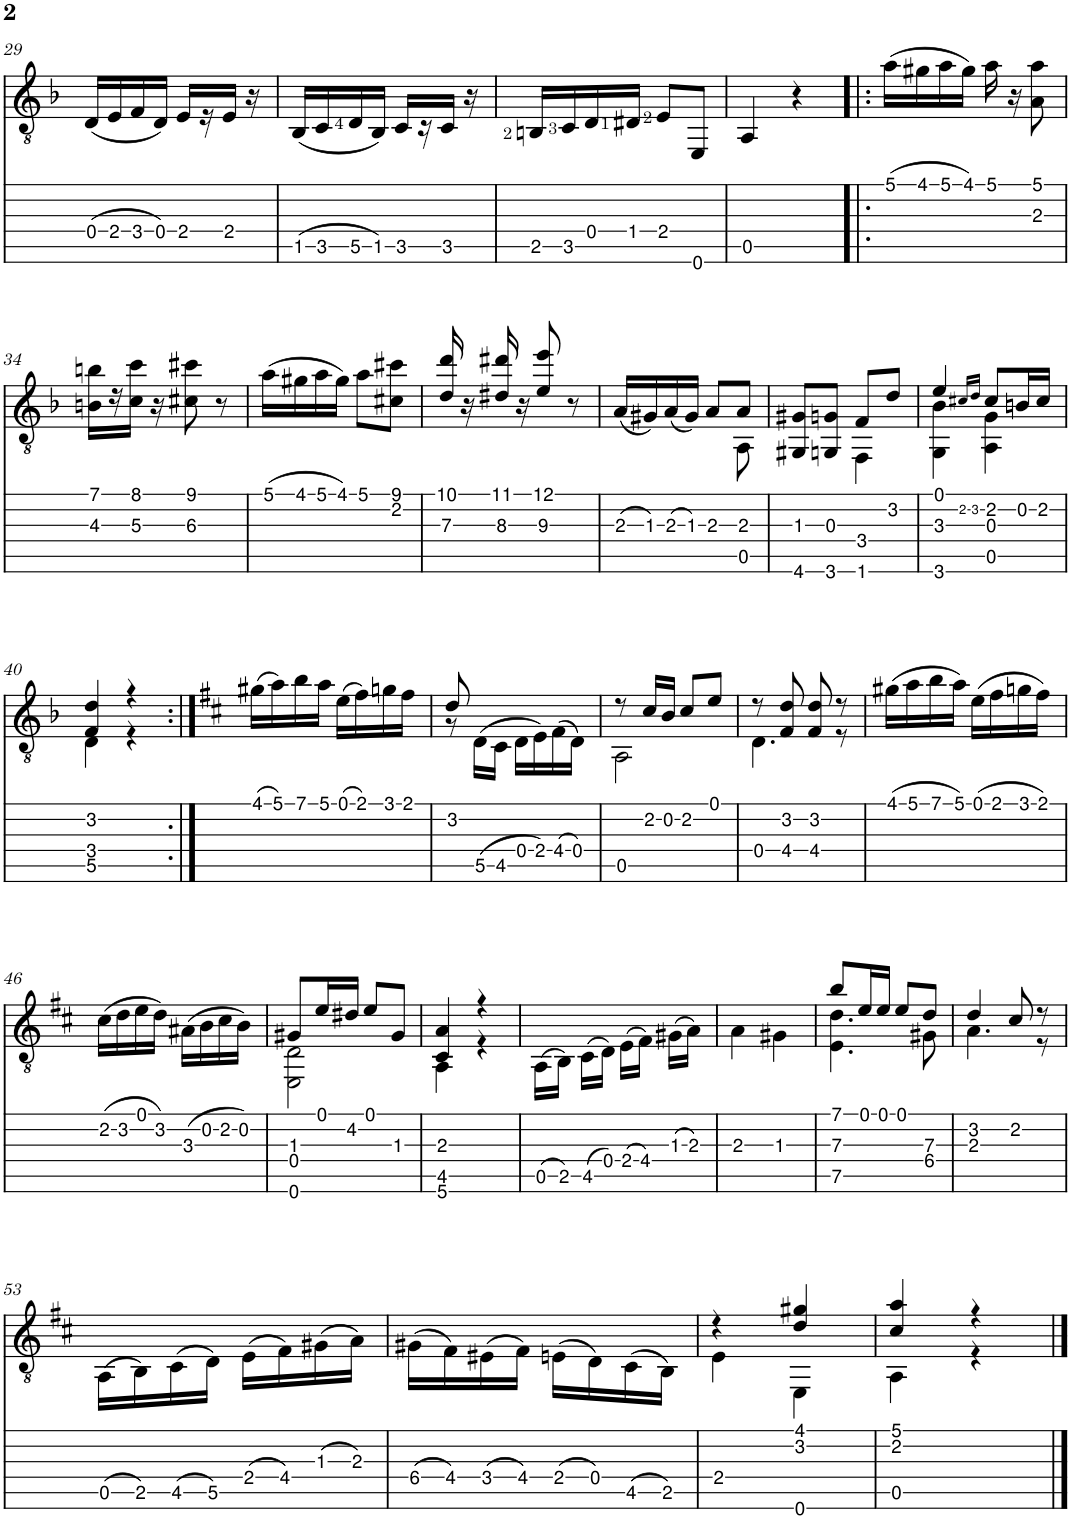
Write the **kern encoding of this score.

**kern	**kern
*part1	*part1
*staff2	*staff1
*I"Classical Guitar	*
*I'Guit.	*
!!LO:PB:g=z
*	*clefGv2
*k[b-]	*k[b-]
*d:	*d:
*M2/4	*M2/4
=29	=29
16DLL	(16D/LL
16EJ	16E/
16FL	16F/
16DJJ	16D/JJ)
16E	16E/LL
16r	16r
16E	16E/JJ
16r	16r
=30	=30
16BB-LL	(16BB-/LL
16CJ	16C/
16DL	16D/
16BB-JJ	16BB-/JJ)
16C	16C/LL
16r	16r
16C	16C/JJ
16r	16r
=31	=31
16BBnLL	16BBn/LL
16CJ	16C/
16DL	16D/
16D#XJJ	16D#X/JJ
8EL	8E/L
8EEJ	8EE/J
=32	=32
4AA	4AA/
4r	4r
=33!|:	=33!|:
16aLL	(16a\LL
16g#XJ	16g#X\
16aL	16a\
16g#JJ	16g#\JJ)
16a	16a\
16r	16r
8A 8a	8A\ 8a\
!!LO:LB:g=z
=34	=34
16Bn 16bn	16Bn\ 16bn\LL
16r	16r
16c 16cc	16c\ 16cc\JJ
16r	16r
8c#X 8cc#X	8c#X\ 8cc#X\
8r	8r
=35	=35
16aLL	(16a\LL
16g#XJ	16g#X\
16aL	16a\
16g#JJ	16g#\JJ)
8aL	8a\L
8c#X\ 8cc#X\J	8c#X\ 8cc#X\J
=36	=36
16d 16dd	16d/ 16dd/
16r	16r
16d#X 16dd#X	16d#X/ 16dd#X/
16r	16r
8e 8ee	8e/ 8ee/
8r	8r
=37	=37
*^	*^
16ALL	4ryy	(16A/LL	4ryy
16G#XJ	.	16G#X/)	.
16AL	.	(16A/	.
16G#JJ	.	16G#/JJ)	.
8AL	8ryy	8A/L	8ryy
8AJ	8AA	8A/J	8AA\
=38	=38	=38	=38
8GG#X\ 8G#X\L	4ryy	8GG#X/ 8G#X/L	4ryy
8GGn\ 8Gn\J	.	8GGn/ 8Gn/J	.
8FL	4FF	8F/L	4FF\
8dJ	.	8d/J	.
=39	=39	=39	=39
4e	4GG 4B-	4e/	4GG\ 4B-\
qc#X	.	16qc#X/LL	.
qd	.	16qd/JJ	.
8c#L	4AA 4G	8c#/L	4AA\ 4G\
16BnL	.	16Bn/L	.
16c#JJ	.	16c#/JJ	.
!!LO:LB:g=z	!!
=40	=40	=40	=40
4F 4d	4D	4F/ 4d/	4D\
4r	4r	4r	4r
*v	*v	*	*
*	*v	*v
=41:|!	=41:|!
*k[f#c#]	*k[f#c#]
*D:	*D:
16g#XLL	(16g#X\LL
16aJ	16a\)
16bL	16b\
16aJJ	16a\JJ
16eLL	(16e\LL
16f#J	16f#\)
16gnL	16gn\
16f#JJ	16f#\JJ
=42	=42
*^	*^
8d	8r	8d/	8r
4.ryy	16DLL	4.ryy	(>16D\LL
.	16C#JJ	.	16C#\JJ
.	16DLL	.	16D\LL
.	16EJ	.	16E\)
.	16F#L	.	(>16F#\
.	16DJJ	.	16D\JJ)
=43	=43	=43	=43
8r	2AA	8r	2AA\
16c#LL	.	16c#/LL	.
16BJJ	.	16B/JJ	.
8c#L	.	8c#/L	.
8eJ	.	8e/J	.
=44	=44	=44	=44
8r	4.D	8r	4.D\
8F# 8d	.	8F#/ 8d/	.
8F# 8d	.	8F#/ 8d/	.
8r	8r	8r	8r
*v	*v	*	*
*	*v	*v
=45	=45
16g#XLL	(16g#X\LL
16aJ	16a\
16bL	16b\
16aJJ	16a\JJ)
16eLL	(16e\LL
16f#J	16f#\
16gnL	16gn\
16f#JJ	16f#\JJ)
!!LO:LB:g=z
=46	=46
16c#LL	(16c#\LL
16dJ	16d\
16eL	16e\
16dJJ	16d\JJ)
16A#XLL	(16A#X\LL
16BJ	16B\
16c#L	16c#\
16BJJ	16B\JJ)
=47	=47
*^	*^
8G#XL	2EE 2D	8G#X/L	2EE\ 2D\
16eL	.	16e/L	.
16d#XJJ	.	16d#X/JJ	.
8eL	.	8e/L	.
8G#J	.	8G#/J	.
=48	=48	=48	=48
4C# 4A	4AA	4C#/ 4A/	4AA\
4r	4r	4r	4r
=49	=49	=49	=49
2ryy	16AALL	2ryy	(>16AA\LL
.	16BBJ	.	16BB\JJ)
.	16C#L	.	(>16C#\LL
.	16DJJ	.	16D\JJ)
.	16ELL	.	(>16E\LL
.	16F#J	.	16F#\JJ)
.	16G#XL	.	(>16G#X\LL
.	16AJJ	.	16A\JJ)
=50	=50	=50	=50
2ryy	4A	2ryy	4A\
.	4G#X	.	4G#X\
=51	=51	=51	=51
8bL	4.E 4.d	8b/L	4.E\ 4.d\
16eL	.	16e/L	.
16eJJ	.	16e/JJ	.
8eL	.	8e/L	.
8dJ	8G#X	8d/J	8G#X\
=52	=52	=52	=52
4d	4.A	4d/	4.A\
8c#	.	8c#/	.
8r	8r	8r	8r
!!LO:LB:g=z	!!
=53	=53	=53	=53
2ryy	16AALL	2ryy	(>16AA\LL
.	16BBJ	.	16BB\)
.	16C#L	.	(>16C#\
.	16DJJ	.	16D\JJ)
.	16ELL	.	(>16E\LL
.	16F#J	.	16F#\)
.	16G#XL	.	(>16G#X\
.	16AJJ	.	16A\JJ)
=54	=54	=54	=54
2ryy	16G#XLL	2ryy	(>16G#X\LL
.	16F#J	.	16F#\)
.	16E#XL	.	(>16E#X\
.	16F#JJ	.	16F#\JJ)
.	16EnLL	.	(>16En\LL
.	16DJ	.	16D\)
.	16C#L	.	(>16C#\
.	16BBJJ	.	16BB\JJ)
=55	=55	=55	=55
4r	4E	4r	4E\
4d 4g#X	4EE	4d/ 4g#X/	4EE\
=56	=56	=56	=56
4c# 4a	4AA	4c#/ 4a/	4AA\
4r	4r	4r	4r
*v	*v	*	*
*	*v	*v
==	==
*-	*-
